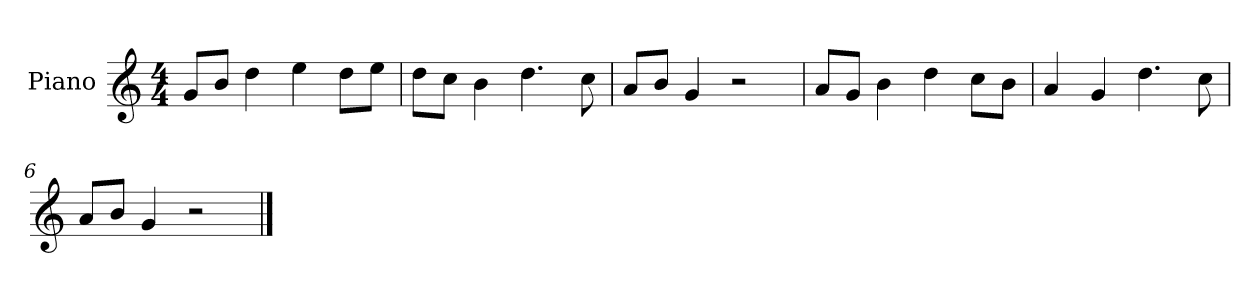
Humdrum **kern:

**kern
*part1
*staff1
*I"Piano
*I'P-no
*clefG2
*k[]
*M4/4
*MM90
=1
8g/L
8b/J
4dd\
4ee\
8dd\L
8ee\J
=2
8dd\L
8cc\J
4b\
4.dd\
8cc\
=3
8a/L
8b/J
4g/
2r
=4
8a/L
8g/J
4b\
4dd\
8cc\L
8b\J
=5
4a/
4g/
4.dd\
8cc\
=6
8a/L
8b/J
4g/
2r
==
*-
